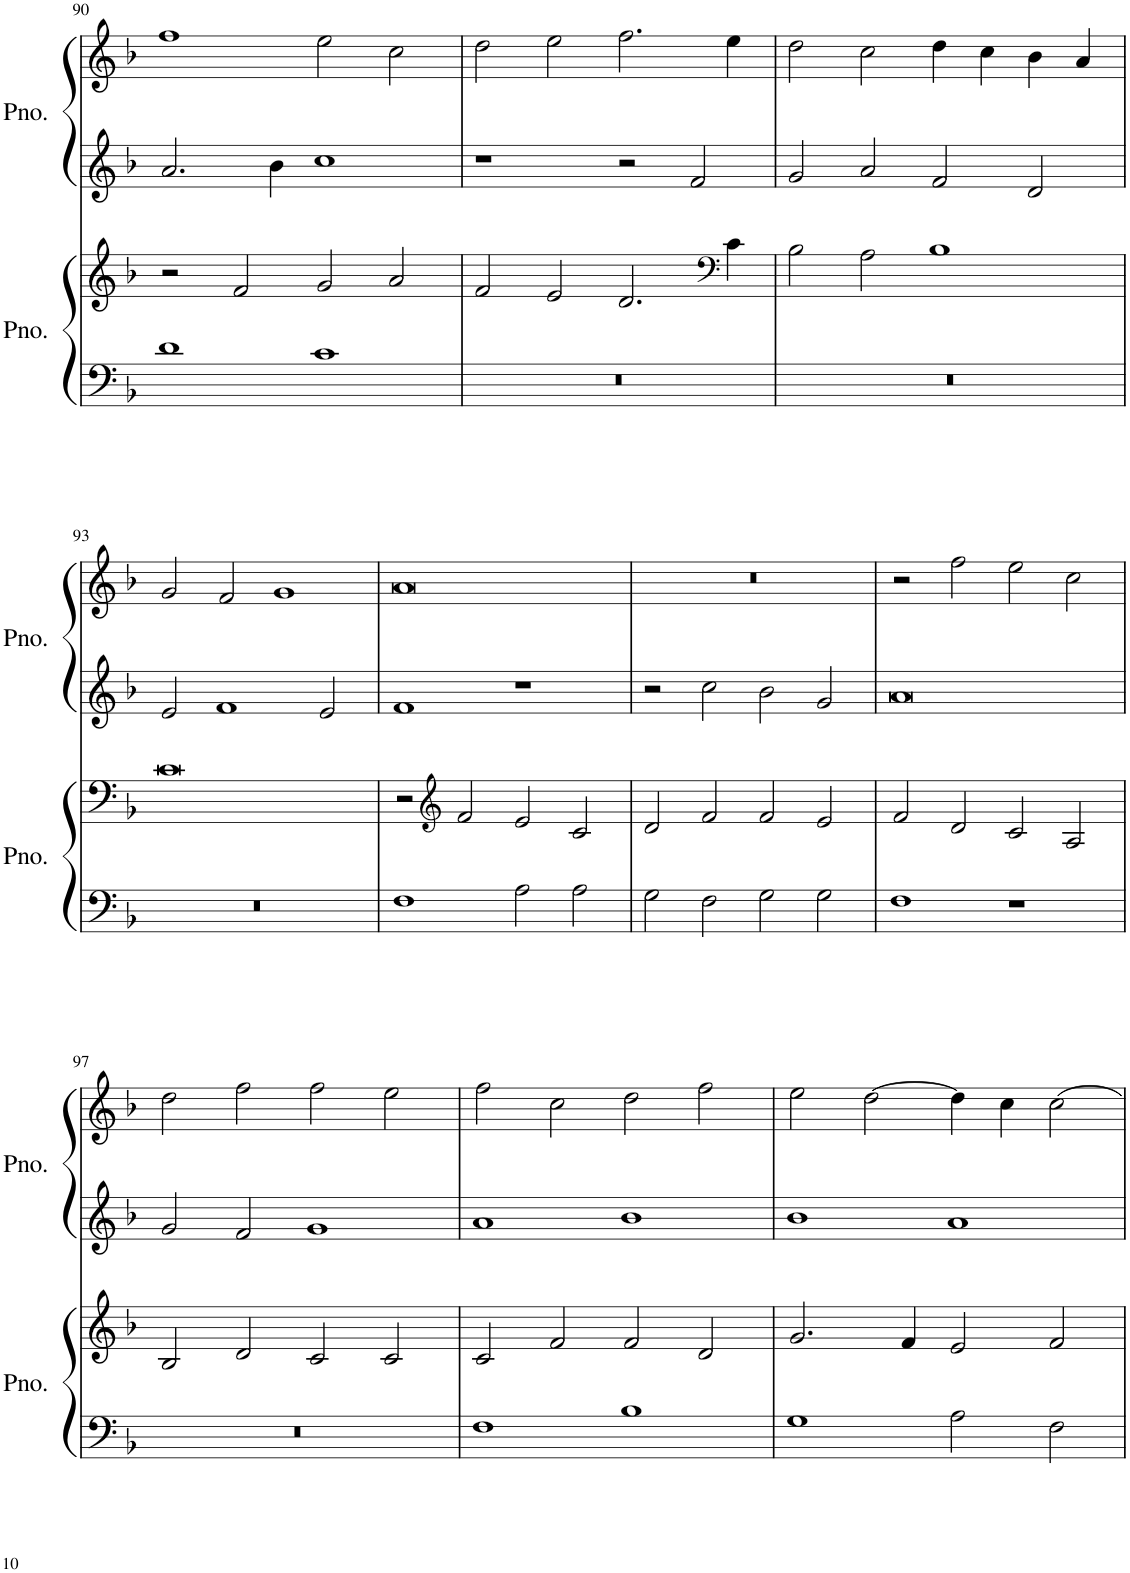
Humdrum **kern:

**kern	**kern	**kern	**kern
*part2	*part2	*part1	*part1
*staff4	*staff3	*staff2	*staff1
*I"Piano	*	*I"Piano	*
*I'Pno.	*	*I'Pno.	*
!!LO:PB:g=z
*clefF4	*clefG2	*clefG2	*clefG2
*k[b-]	*k[b-]	*k[b-]	*k[b-]
*M4/2	*M4/2	*M4/2	*M4/2
=90	=90	=90	=90
1d	2r	2.a/	1ff
.	2f/	.	.
.	.	4b-\	.
1c	2g/	1cc	2ee\
.	2a/	.	2cc\
=91	=91	=91	=91
0r	2f/	1r	2dd\
.	2e/	.	2ee\
.	2.d/	2r	2.ff\
.	.	2f/	.
*	*clefF4	*	*
.	4c\	.	4ee\
=92	=92	=92	=92
0r	2B-\	2g/	2dd\
.	2A\	2a/	2cc\
.	1B-	2f/	4dd\
.	.	.	4cc\
.	.	2d/	4b-\
.	.	.	4a/
!!LO:LB:g=z
=93	=93	=93	=93
0r	0c	2e/	2g/
.	.	1f	2f/
.	.	.	1g
.	.	2e/	.
=94	=94	=94	=94
1F	2r	1f	0a
*	*clefG2	*	*
.	2f/	.	.
2A\	2e/	1r	.
2A\	2c/	.	.
=95	=95	=95	=95
2G\	2d/	2r	0r
2F\	2f/	2cc\	.
2G\	2f/	2b-\	.
2G\	2e/	2g/	.
=96	=96	=96	=96
1F	2f/	0a	2r
.	2d/	.	2ff\
1r	2c/	.	2ee\
.	2A/	.	2cc\
!!LO:LB:g=z
=97	=97	=97	=97
0r	2B-/	2g/	2dd\
.	2d/	2f/	2ff\
.	2c/	1g	2ff\
.	2c/	.	2ee\
=98	=98	=98	=98
1F	2c/	1a	2ff\
.	2f/	.	2cc\
1B-	2f/	1b-	2dd\
.	2d/	.	2ff\
=99	=99	=99	=99
1G	2.g/	1b-	2ee\
.	.	.	[2dd\
.	4f/	.	.
2A\	2e/	1a	4dd\]
.	.	.	4cc\
2F\	2f/	.	[2cc\
=	=	=	=
*-	*-	*-	*-
